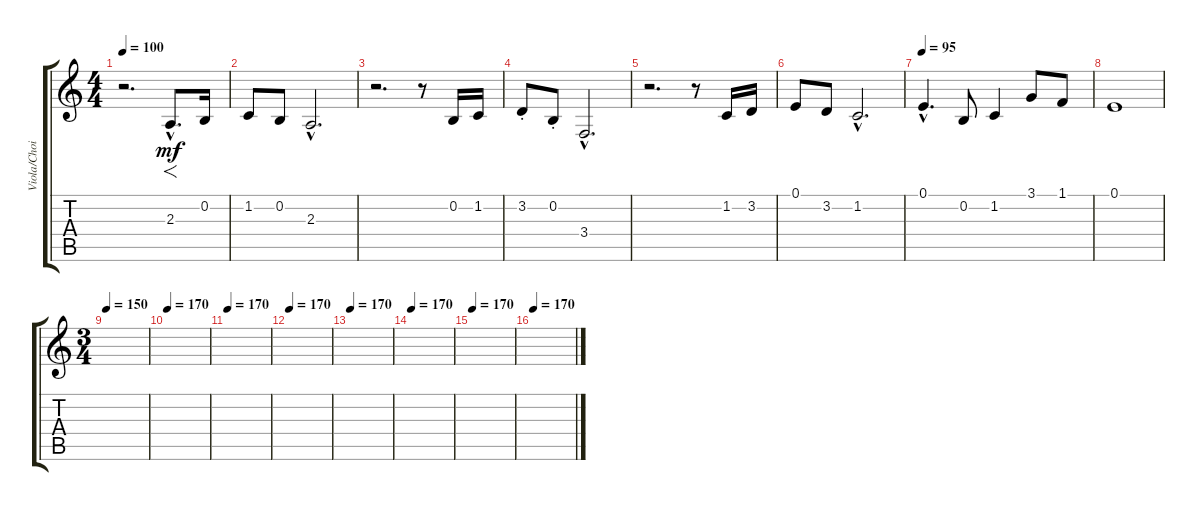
\track ("Viola/Choir" "Viola/Choi") {instrument viola}
\staff {score tabs}
\tuning (E4 B3 G3 D3 A2 E2) {hide}
\ts (4 4)
\tempo 155
\tempo 100
\clef g2
\ks c
r.2{d dy mf instrument viola} 2.3{hac}.8{f d} 0.2.16 |
1.2.8 0.2.8 2.3{hac}.2{d} |
r.2{d} r.8 0.2.16 1.2.16 |
3.2{st}.8 0.2{st}.8 3.4{hac}.2{d} |
r.2{d} r.8 1.2.16 3.2.16 |
0.1.8 3.2.8 1.2{hac}.2{d} |
\tempo 95
0.1{hac}.4{d} 0.2.8 1.2.4 3.1.8 1.1.8 |
0.1.1 |
\ts (3 4)
\tempo 170
\tempo 150
|
\tempo 170
|
\tempo 170
|
\tempo 170
|
\tempo 170
|
\tempo 170
|
\tempo 170
|
\tempo 170
